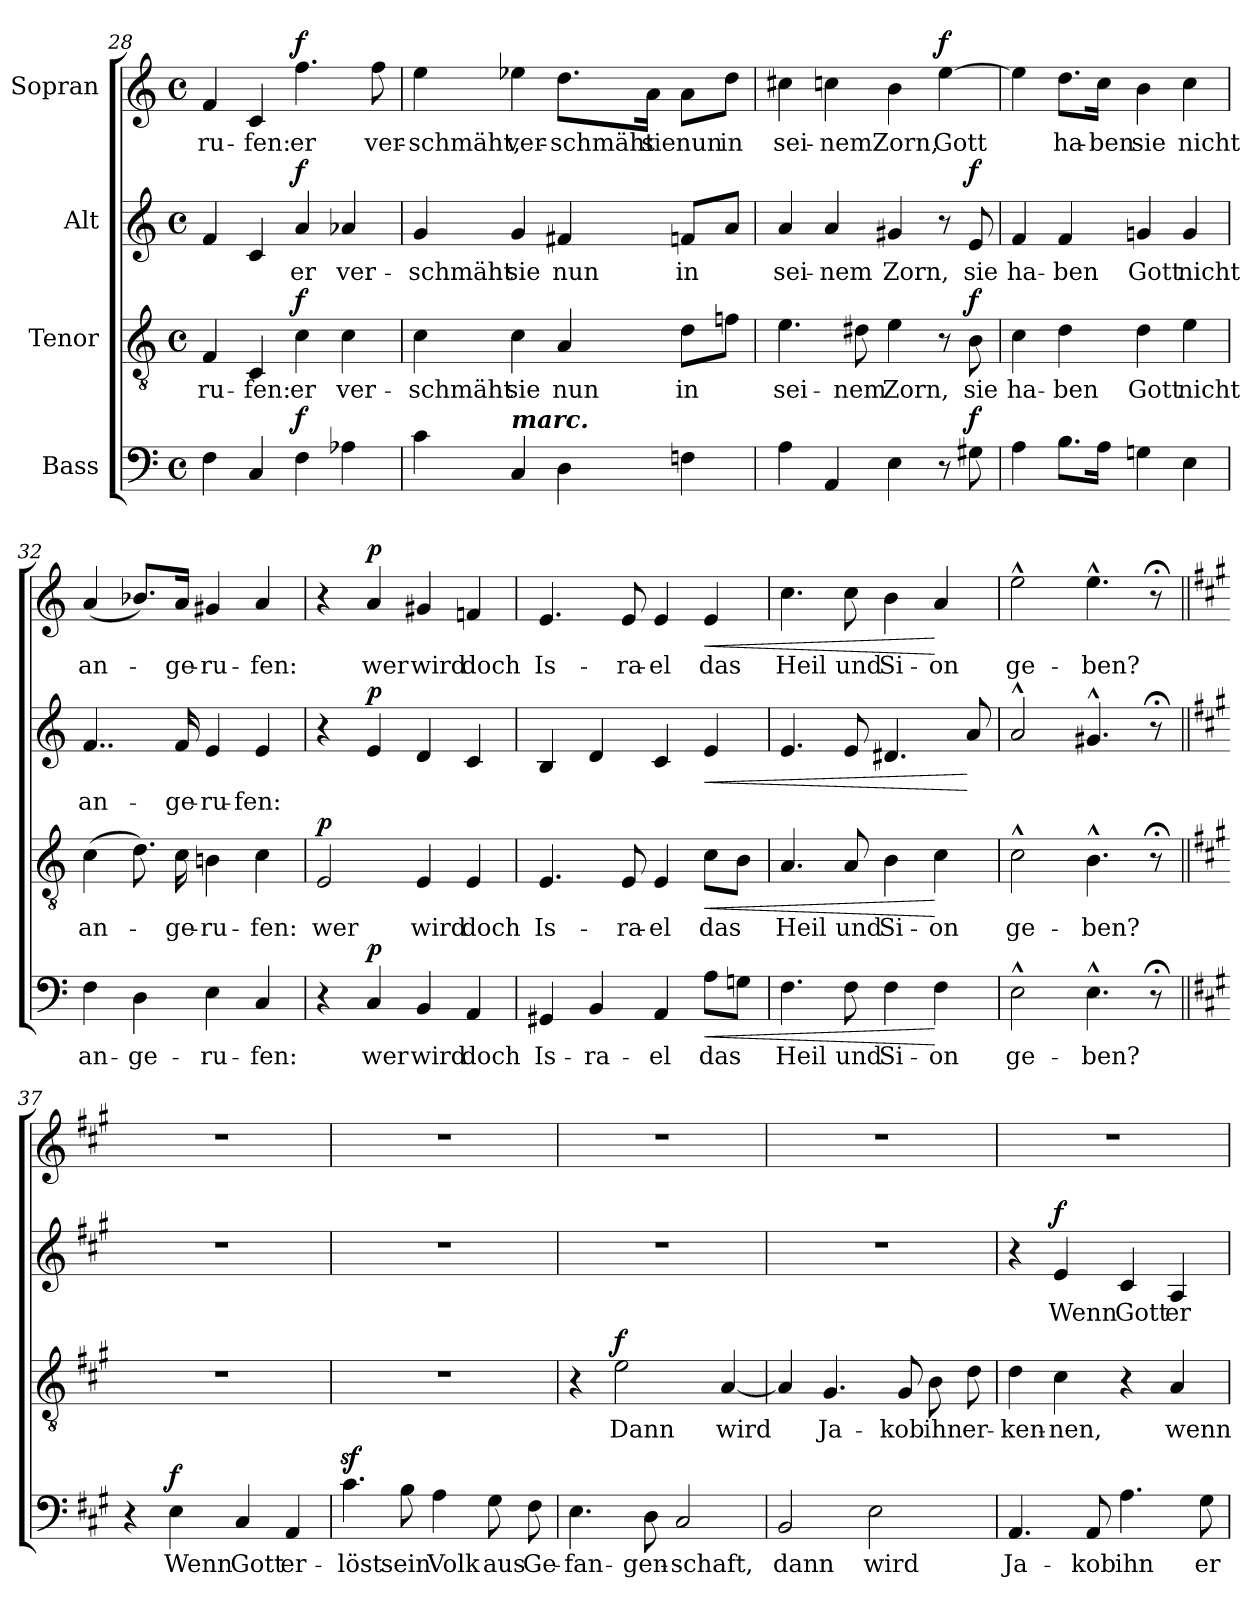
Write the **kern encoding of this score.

**kern	**text	**dynam	**kern	**text	**dynam	**kern	**text	**dynam	**kern	**text	**dynam
*part4	*part4	*part4	*part3	*part3	*part3	*part2	*part2	*part2	*part1	*part1	*part1
*staff4	*staff4	*staff4	*staff3	*staff3	*staff3	*staff2	*staff2	*staff2	*staff1	*staff1	*staff1
*I"Bass	*	*	*I"Tenor	*	*	*I"Alt	*	*	*I"Sopran	*	*
*clefF4	*	*	*clefGv2	*	*	*clefG2	*	*	*clefG2	*	*
*k[]	*	*	*k[]	*	*	*k[]	*	*	*k[]	*	*
*M4/4	*	*	*M4/4	*	*	*M4/4	*	*	*M4/4	*	*
*met(c)	*	*	*met(c)	*	*	*met(c)	*	*	*met(c)	*	*
=28	=28	=28	=28	=28	=28	=28	=28	=28	=28	=28	=28
4F\	.	.	4F/	-ru-	.	4f/	.	.	4f/	-ru-	.
4C/	.	.	4C/	-fen:	.	4c/	.	.	4c/	-fen:	.
!	!	!LO:DY:a	!	!	!LO:DY:a	!	!	!LO:DY:a	!	!	!LO:DY:a
4F\	.	f	4c\	er	f	4a/	er	f	4.ff\	er	f
4A-X\	.	.	4c\	ver-	.	4a-X/	ver-	.	.	.	.
.	.	.	.	.	.	.	.	.	8ff\	ver-	.
=29	=29	=29	=29	=29	=29	=29	=29	=29	=29	=29	=29
4c\	.	.	4c\	-schmäht	.	4g/	-schmäht	.	4ee\	-schmäht,	.
!LO:TX:a:Bi:t=marc.	!	!	!	!	!	!	!	!	!	!	!
4C/	.	.	4c\	sie	.	4g/	sie	.	4ee-X\	ver-	.
4D\	.	.	4A/	nun	.	4f#X/	nun	.	8.dd\L	-schmäht	.
.	.	.	.	.	.	.	.	.	16a\Jk	sie	.
4Fn\	.	.	8d\L	in	.	8fn/L	in	.	8a\L	nun	.
.	.	.	8fn\J	.	.	8a/J	.	.	8dd\J	in	.
=30	=30	=30	=30	=30	=30	=30	=30	=30	=30	=30	=30
4A\	.	.	4.e\	sei-	.	4a/	sei-	.	4cc#X\	sei-	.
4AA/	.	.	.	.	.	4a/	-nem	.	4ccn\	-nem	.
.	.	.	8d#X\	-nem	.	.	.	.	.	.	.
4E\	.	.	4e\	Zorn,	.	4g#X/	Zorn,	.	4b\	Zorn,	.
!	!	!	!	!	!	!	!	!	!	!	!LO:DY:a
8r	.	.	8r	.	.	8r	.	.	[4ee\	Gott	f
!	!	!LO:DY:a	!	!	!LO:DY:a	!	!	!LO:DY:a	!	!	!
8G#X\	.	f	8B\	sie	f	8e/	sie	f	.	.	.
!!LO:LB:g=z
=31	=31	=31	=31	=31	=31	=31	=31	=31	=31	=31	=31
4A\	.	.	4c\	ha-	.	4f/	ha-	.	4ee\]	.	.
8.B\L	.	.	4d\	-ben	.	4f/	-ben	.	8.dd\L	ha-	.
16A\Jk	.	.	.	.	.	.	.	.	16cc\Jk	-ben	.
4Gn\	.	.	4d\	Gott	.	4gn/	Gott	.	4b\	sie	.
4E\	.	.	4e\	nicht	.	4g/	nicht	.	4cc\	nicht	.
=32	=32	=32	=32	=32	=32	=32	=32	=32	=32	=32	=32
4F\	an-	.	(>4c\	an-	.	4..f/	an-	.	(4a/	an-	.
4D\	-ge-	.	8.d\)	.	.	.	.	.	8.b-X/L)	.	.
.	.	.	16c\	-ge-	.	16f/	-ge-	.	16a/Jk	-ge-	.
4E\	-ru-	.	4Bn\	-ru-	.	4e/	-ru-	.	4g#X/	-ru-	.
4C/	-fen:	.	4c\	-fen:	.	4e/	-fen:	.	4a/	-fen:	.
=33	=33	=33	=33	=33	=33	=33	=33	=33	=33	=33	=33
!	!	!	!	!	!LO:DY:a	!	!	!	!	!	!
4r	.	.	2E/	wer	p	4r	.	.	4r	.	.
!	!	!LO:DY:a	!	!	!	!	!	!LO:DY:a	!	!	!LO:DY:a
4C/	wer	p	.	.	.	4e/	.	p	4a/	wer	p
4BB/	wird	.	4E/	wird	.	4d/	.	.	4g#X/	wird	.
4AA/	doch	.	4E/	doch	.	4c/	.	.	4fn/	doch	.
=34	=34	=34	=34	=34	=34	=34	=34	=34	=34	=34	=34
4GG#X/	Is-	.	4.E/	Is-	.	4B/	.	.	4.e/	Is-	.
4BB/	-ra-	.	.	.	.	4d/	.	.	.	.	.
.	.	.	8E/	-ra-	.	.	.	.	8e/	-ra-	.
4AA/	-el	.	4E/	-el	.	4c/	.	.	4e/	-el	.
!	!	!LO:HP:b	!	!	!LO:HP:b	!	!	!LO:HP:b	!	!	!LO:HP:b
8A\L	das	<	8c\L	das	<	4e/	.	<	4e/	das	<
8Gn\J	.	.	8B\J	.	.	.	.	.	.	.	.
!!LO:PB:g=z
=35	=35	=35	=35	=35	=35	=35	=35	=35	=35	=35	=35
4.F\	Heil	.	4.A/	Heil	.	4.e/	.	.	4.cc\	Heil	.
8F\	und	.	8A/	und	.	8e/	.	.	8cc\	und	.
4F\	Si-	.	4B\	Si-	.	4.d#X/	.	.	4b\	Si-	.
4F\	-on	[	4c\	-on	[	.	.	.	4a/	-on	[
.	.	.	.	.	.	8a/	.	[	.	.	.
=36	=36	=36	=36	=36	=36	=36	=36	=36	=36	=36	=36
2E^^\	ge-	.	2c^^\	ge-	.	2a^^/	.	.	2ee^^\	ge-	.
4.E^^\	-ben?	.	4.B^^\	-ben?	.	4.g#X^^/	.	.	4.ee^^\	-ben?	.
8r;<	.	.	8r;<	.	.	8r;<	.	.	8r;<	.	.
=37||	=37||	=37||	=37||	=37||	=37||	=37||	=37||	=37||	=37||	=37||	=37||
*k[f#c#g#]	*	*	*k[f#c#g#]	*	*	*k[f#c#g#]	*	*	*k[f#c#g#]	*	*
*A:	*	*	*A:	*	*	*A:	*	*	*A:	*	*
4r	.	.	1r	.	.	1r	.	.	1r	.	.
!	!	!LO:DY:a	!	!	!	!	!	!	!	!	!
4E\	Wenn	f	.	.	.	.	.	.	.	.	.
4C#/	Gott	.	.	.	.	.	.	.	.	.	.
4AA/	er-	.	.	.	.	.	.	.	.	.	.
=38	=38	=38	=38	=38	=38	=38	=38	=38	=38	=38	=38
4.c#z>\	-löst	.	1r	.	.	1r	.	.	1r	.	.
8B\	sein	.	.	.	.	.	.	.	.	.	.
4A\	Volk	.	.	.	.	.	.	.	.	.	.
8G#\	aus	.	.	.	.	.	.	.	.	.	.
8F#\	Ge-	.	.	.	.	.	.	.	.	.	.
=39	=39	=39	=39	=39	=39	=39	=39	=39	=39	=39	=39
4.E\	-fan-	.	4r	.	.	1r	.	.	1r	.	.
!	!	!	!	!	!LO:DY:a	!	!	!	!	!	!
.	.	.	2e\	Dann	f	.	.	.	.	.	.
8D\	-gen-	.	.	.	.	.	.	.	.	.	.
2C#/	-schaft,	.	.	.	.	.	.	.	.	.	.
.	.	.	[4A/	wird	.	.	.	.	.	.	.
!!LO:LB:g=z
=40	=40	=40	=40	=40	=40	=40	=40	=40	=40	=40	=40
2BB/	dann	.	4A/]	.	.	1r	.	.	1r	.	.
.	.	.	4.G#/	Ja-	.	.	.	.	.	.	.
2E\	wird	.	.	.	.	.	.	.	.	.	.
.	.	.	8G#/	-kob	.	.	.	.	.	.	.
.	.	.	8B\	ihn	.	.	.	.	.	.	.
.	.	.	8d\	er-	.	.	.	.	.	.	.
=41	=41	=41	=41	=41	=41	=41	=41	=41	=41	=41	=41
4.AA/	Ja-	.	4d\	-ken-	.	4r	.	.	1r	.	.
!	!	!	!	!	!	!	!	!LO:DY:a	!	!	!
.	.	.	4c#\	-nen,	.	4e/	Wenn	f	.	.	.
8AA/	-kob	.	.	.	.	.	.	.	.	.	.
4.A\	ihn	.	4r	.	.	4c#/	Gott	.	.	.	.
.	.	.	4A/	wenn	.	4A/	er-	.	.	.	.
8G#\	er-	.	.	.	.	.	.	.	.	.	.
=	=	=	=	=	=	=	=	=	=	=	=
*-	*-	*-	*-	*-	*-	*-	*-	*-	*-	*-	*-
